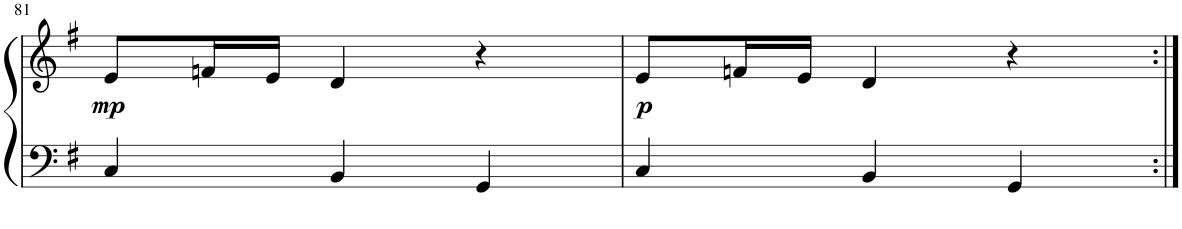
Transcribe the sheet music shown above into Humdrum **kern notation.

**kern	**kern	**dynam
*part1	*part1	*part1
*staff2	*staff1	*staff1/2
*I"Piano	*	*
*I'Pno.	*	*
!!LO:PB:g=z
*clefF4	*clefG2	*
*k[f#]	*k[f#]	*
*M3/4	*M3/4	*
=81	=81	=81
!	!	!LO:DY:b
4C/	8e/L	mp
.	16fn/L	.
.	16e/JJ	.
4BB/	4d/	.
4GG/	4r	.
=82	=82	=82
!	!	!LO:DY:b
4C/	8e/L	p
.	16fn/L	.
.	16e/JJ	.
4BB/	4d/	.
4GG/	4r	.
=:|!	=:|!	=:|!
*-	*-	*-
